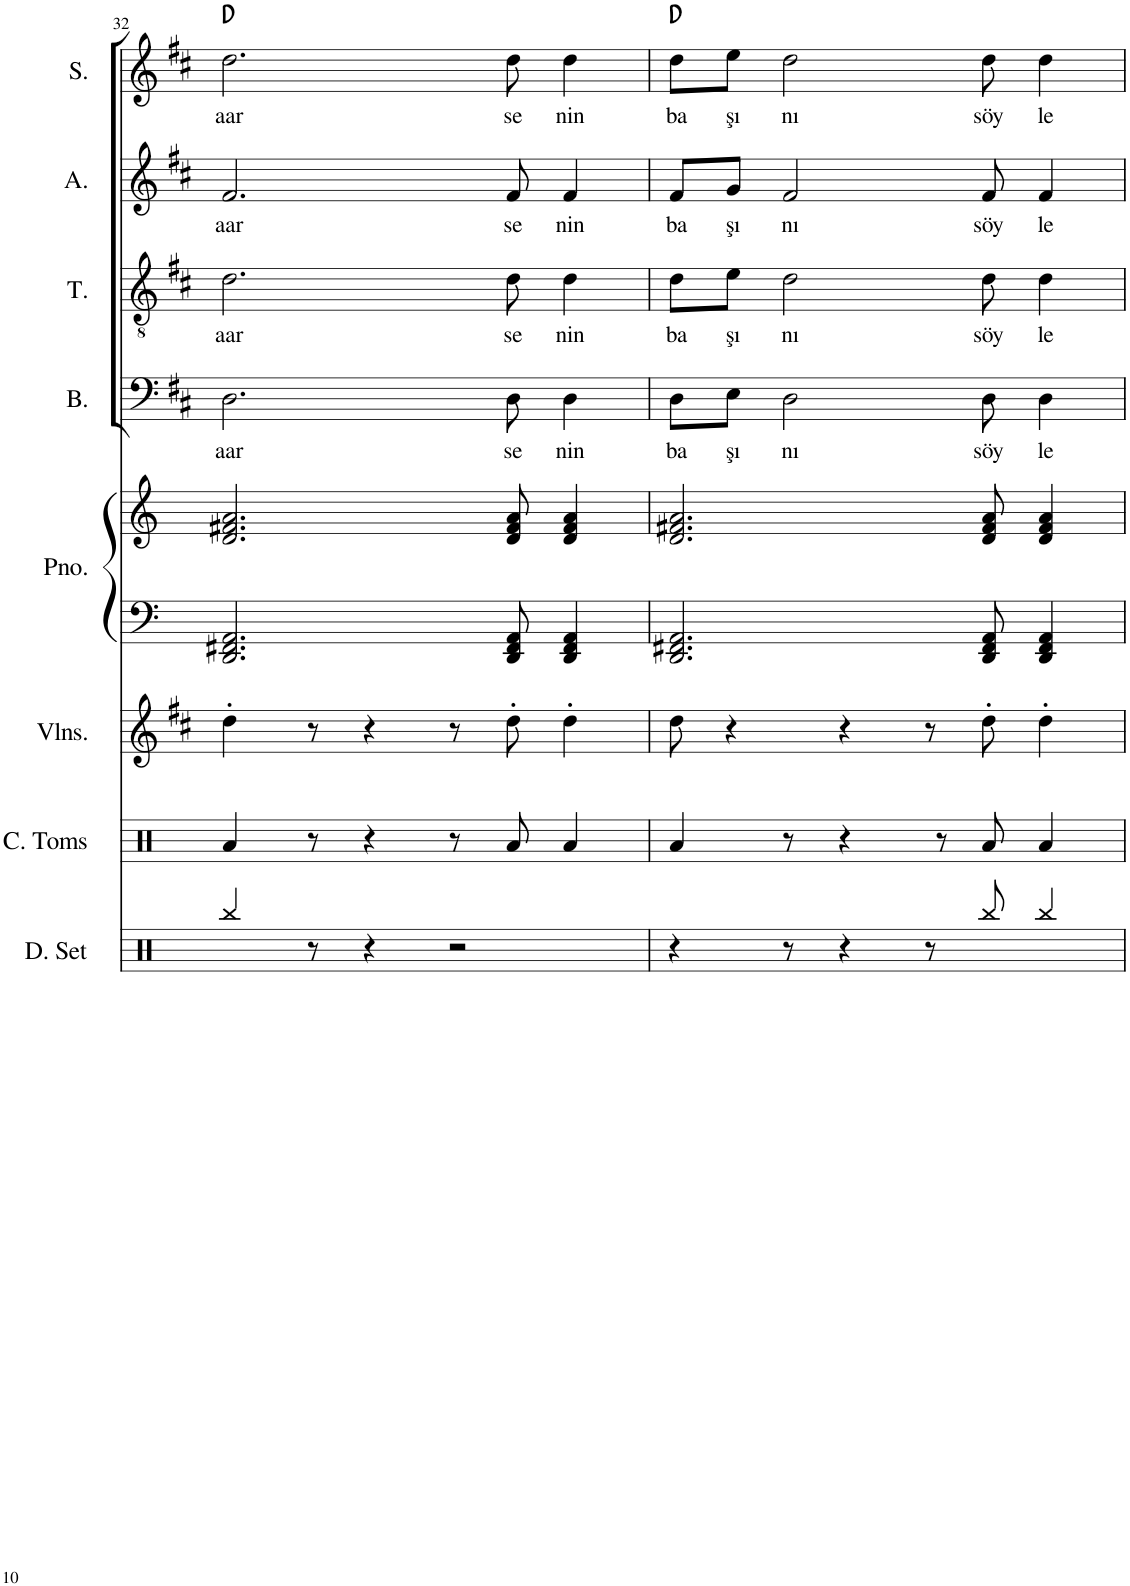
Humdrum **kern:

**kern	**kern	**kern	**kern	**kern	**kern	**text	**kern	**text	**kern	**text	**kern	**text	**harte
*part8	*part7	*part6	*part5	*part5	*part4	*part4	*part3	*part3	*part2	*part2	*part1	*part1	*part1
*staff9	*staff8	*staff7	*staff6	*staff5	*staff4	*staff4	*staff3	*staff3	*staff2	*staff2	*staff1	*staff1	*
*I"Drumset	*I"Concert Toms	*I"Kemanlar	*I"Piyano	*	*I"Bass	*	*I"Tenor	*	*I"Alto	*	*I"Soprano	*	*
*I'D. Set	*I'C. Toms	*	*I'Pno.	*	*I'B.	*	*I'T.	*	*I'A.	*	*I'S.	*	*
!!LO:PB:g=z
*clefX	*clefX	*clefG2	*clefF4	*clefG2	*clefF4	*	*clefGv2	*	*clefG2	*	*clefG2	*	*
*k[]	*k[]	*k[f#c#]	*k[]	*k[]	*k[f#c#]	*	*k[f#c#]	*	*k[f#c#]	*	*k[f#c#]	*	*
*M9/8	*M9/8	*M9/8	*M9/8	*M9/8	*M9/8	*	*M9/8	*	*M9/8	*	*M9/8	*	*
=32	=32	=32	=32	=32	=32	=32	=32	=32	=32	=32	=32	=32	=32
!	!	!	!	!	!	!LO:LY:b	!	!LO:LY:b	!	!LO:LY:b	!	!LO:LY:b	!
4Rbb/	4Ra/	4dd'\	2.DD/ 2.FF#X/ 2.AA/	2.d/ 2.f#X/ 2.a/	2.D\	aar	2.d\	aar	2.f#/	aar	2.dd\	aar	D:maj
8r	8r	8r	.	.	.	.	.	.	.	.	.	.	.
4r	4r	4r	.	.	.	.	.	.	.	.	.	.	.
2r	8r	8r	.	.	.	.	.	.	.	.	.	.	.
!	!	!	!	!	!	!LO:LY:b	!	!LO:LY:b	!	!LO:LY:b	!	!LO:LY:b	!
.	8Ra/	8dd'\	8DD/ 8FF#/ 8AA/	8d/ 8f#/ 8a/	8D\	se	8d\	se	8f#/	se	8dd\	se	.
!	!	!	!	!	!	!LO:LY:b	!	!LO:LY:b	!	!LO:LY:b	!	!LO:LY:b	!
.	4Ra/	4dd'\	4DD/ 4FF#/ 4AA/	4d/ 4f#/ 4a/	4D\	nin	4d\	nin	4f#/	nin	4dd\	nin	.
=33	=33	=33	=33	=33	=33	=33	=33	=33	=33	=33	=33	=33	=33
!	!	!	!	!	!	!LO:LY:b	!	!LO:LY:b	!	!LO:LY:b	!	!LO:LY:b	!
4r	4Ra/	8dd\	2.DD/ 2.FF#X/ 2.AA/	2.d/ 2.f#X/ 2.a/	8D\L	ba	8d\L	ba	8f#/L	ba	8dd\L	ba	D:maj
!	!	!	!	!	!	!LO:LY:b	!	!LO:LY:b	!	!LO:LY:b	!	!LO:LY:b	!
.	.	4r	.	.	8E\J	şı	8e\J	şı	8g/J	şı	8ee\J	şı	.
!	!	!	!	!	!	!LO:LY:b	!	!LO:LY:b	!	!LO:LY:b	!	!LO:LY:b	!
8r	8r	.	.	.	2D\	nı	2d\	nı	2f#/	nı	2dd\	nı	.
4r	4r	4r	.	.	.	.	.	.	.	.	.	.	.
8r	8r	8r	.	.	.	.	.	.	.	.	.	.	.
!	!	!	!	!	!	!LO:LY:b	!	!LO:LY:b	!	!LO:LY:b	!	!LO:LY:b	!
8Rbb/	8Ra/	8dd'\	8DD/ 8FF#/ 8AA/	8d/ 8f#/ 8a/	8D\	söy	8d\	söy	8f#/	söy	8dd\	söy	.
!	!	!	!	!	!	!LO:LY:b	!	!LO:LY:b	!	!LO:LY:b	!	!LO:LY:b	!
4Rbb/	4Ra/	4dd'\	4DD/ 4FF#/ 4AA/	4d/ 4f#/ 4a/	4D\	le	4d\	le	4f#/	le	4dd\	le	.
=	=	=	=	=	=	=	=	=	=	=	=	=	=
*-	*-	*-	*-	*-	*-	*-	*-	*-	*-	*-	*-	*-	*-
